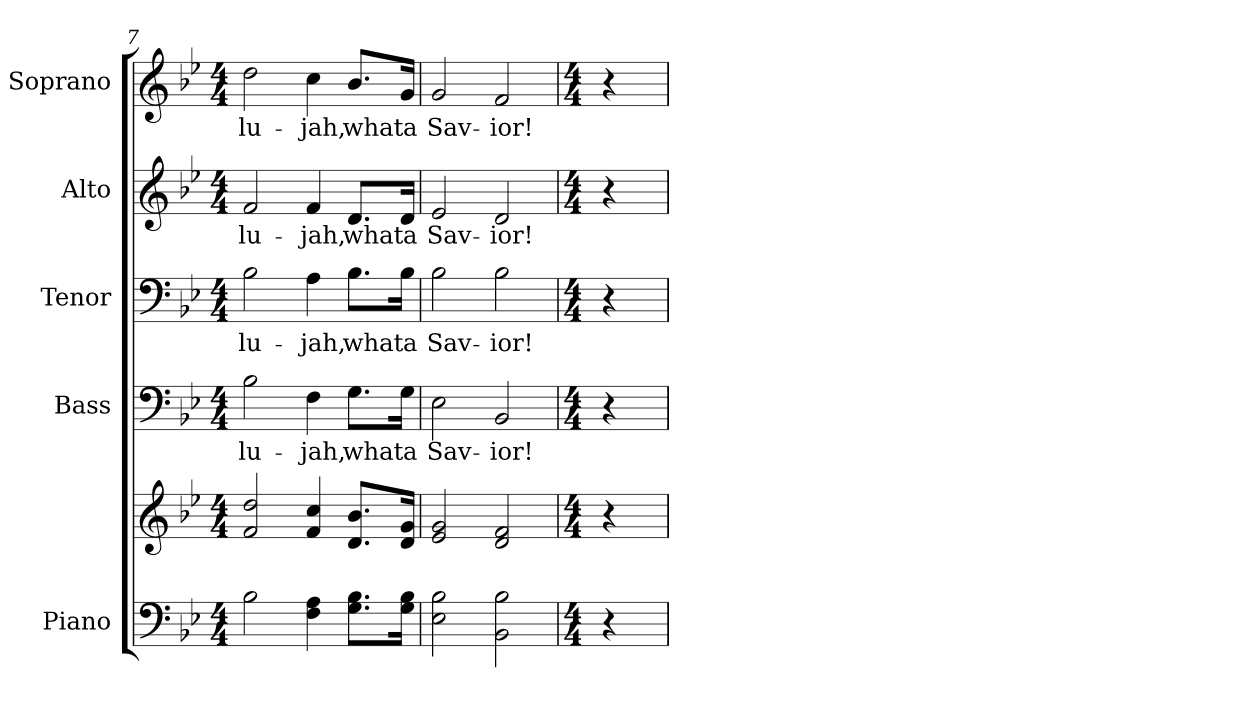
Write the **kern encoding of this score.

**kern	**kern	**kern	**text	**kern	**text	**kern	**text	**kern	**text
*part5	*part5	*part4	*part4	*part3	*part3	*part2	*part2	*part1	*part1
*staff6	*staff5	*staff4	*staff4	*staff3	*staff3	*staff2	*staff2	*staff1	*staff1
*I"Piano	*	*I"Bass	*	*I"Tenor	*	*I"Alto	*	*I"Soprano	*
*I'Pno.	*	*I'B.	*	*I'T.	*	*I'A.	*	*I'S.	*
!!LO:PB:g=z
*clefF4	*clefG2	*clefF4	*	*clefF4	*	*clefG2	*	*clefG2	*
*k[b-e-]	*k[b-e-]	*k[b-e-]	*	*k[b-e-]	*	*k[b-e-]	*	*k[b-e-]	*
*B-:	*B-:	*B-:	*	*B-:	*	*B-:	*	*B-:	*
*M4/4	*M4/4	*M4/4	*	*M4/4	*	*M4/4	*	*M4/4	*
=7	=7	=7	=7	=7	=7	=7	=7	=7	=7
!	!	!	!LO:LY:b:color=#000000	!	!	!	!	!	!
!	!	!	!	!	!LO:LY:b:color=#000000	!	!	!	!
!	!	!	!	!	!	!	!LO:LY:b:color=#000000	!	!
!	!	!	!	!	!	!	!	!	!LO:LY:b:color=#000000
2B-i\	2fi/ 2ddi	2B-i\	-lu-	2B-i\	-lu-	2fi/	-lu-	2ddi\	-lu-
!	!	!	!LO:LY:b:color=#000000	!	!	!	!	!	!
!	!	!	!	!	!LO:LY:b:color=#000000	!	!	!	!
!	!	!	!	!	!	!	!LO:LY:b:color=#000000	!	!
!	!	!	!	!	!	!	!	!	!LO:LY:b:color=#000000
4Fi\ 4Ai	4fi/ 4cci	4Fi\	-jah,	4Ai\	-jah,	4fi/	-jah,	4cci\	-jah,
!	!	!	!LO:LY:b:color=#000000	!	!	!	!	!	!
!	!	!	!	!	!LO:LY:b:color=#000000	!	!	!	!
!	!	!	!	!	!	!	!LO:LY:b:color=#000000	!	!
!	!	!	!	!	!	!	!	!	!LO:LY:b:color=#000000
8.Gi\ 8.B-i\L	8.di/ 8.b-i/L	8.Gi\L	what	8.B-i\L	what	8.di/L	what	8.b-i/L	what
!	!	!	!LO:LY:b:color=#000000	!	!	!	!	!	!
!	!	!	!	!	!LO:LY:b:color=#000000	!	!	!	!
!	!	!	!	!	!	!	!LO:LY:b:color=#000000	!	!
!	!	!	!	!	!	!	!	!	!LO:LY:b:color=#000000
16Gi\ 16B-i\Jk	16di/ 16gi/Jk	16Gi\Jk	a	16B-i\Jk	a	16di/Jk	a	16gi/Jk	a
=8	=8	=8	=8	=8	=8	=8	=8	=8	=8
!	!	!	!LO:LY:b:color=#000000	!	!	!	!	!	!
!	!	!	!	!	!LO:LY:b:color=#000000	!	!	!	!
!	!	!	!	!	!	!	!LO:LY:b:color=#000000	!	!
!	!	!	!	!	!	!	!	!	!LO:LY:b:color=#000000
2E-i\ 2B-i	2e-i/ 2gi	2E-i\	Sav-	2B-i\	Sav-	2e-i/	Sav-	2gi/	Sav-
!	!	!	!LO:LY:b:color=#000000	!	!	!	!	!	!
!	!	!	!	!	!LO:LY:b:color=#000000	!	!	!	!
!	!	!	!	!	!	!	!LO:LY:b:color=#000000	!	!
!	!	!	!	!	!	!	!	!	!LO:LY:b:color=#000000
2BB-i\ 2B-i	2di/ 2fi	2BB-i/	-ior!	2B-i\	-ior!	2di/	-ior!	2fi/	-ior!
!!LO:PB:g=z
=9	=9	=9	=9	=9	=9	=9	=9	=9	=9
*M4/4	*M4/4	*M4/4	*	*M4/4	*	*M4/4	*	*M4/4	*
4r	4r	4r	.	4r	.	4r	.	4r	.
=	=	=	=	=	=	=	=	=	=
*-	*-	*-	*-	*-	*-	*-	*-	*-	*-
